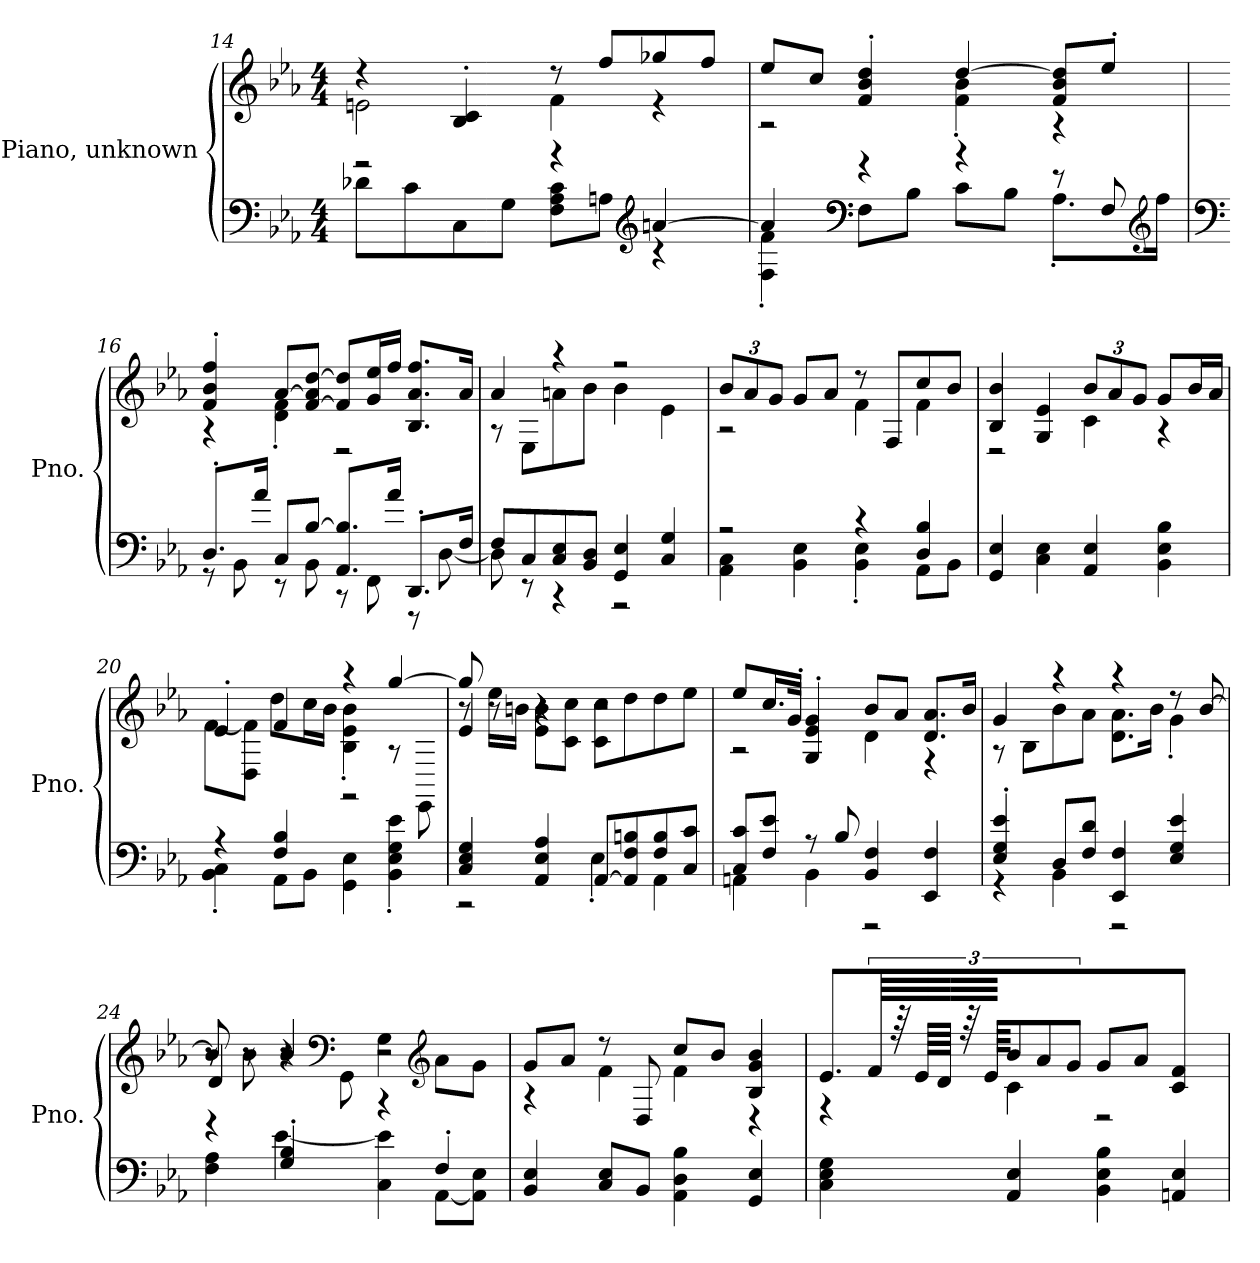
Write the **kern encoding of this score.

**kern	**kern
*part1	*part1
*staff2	*staff1
*I"Piano, unknown	*
*I'Pno.	*
!!LO:LB:g=z
*clefF4	*clefG2
*k[b-e-a-]	*k[b-e-a-]
*M4/4	*M4/4
=14	=14
*^	*^
2r	8d-X\L	4r	2en\
.	8c\	.	.
.	8C\	4B-/' 4c/'	.
.	8G\J	.	.
4r	8F\ 8A-\ 8c\L	8r	4f\
.	8An\J	8ff/L	.
*clefG2	*	*	*
[4an/	4r	8gg-X/	4r
.	.	8ff/J	.
=15	=15	=15	=15
4a/]	4F\' 4f\'	8ee-/L	2r
.	.	8cc/J	.
*clefF4	*	*	*
4r	8F\L	4f/' 4b-/' 4dd/'	.
.	8B-\J	.	.
4r	8c\L	[4dd/	4f\' 4b-\'
.	8B-\J	.	.
8r	8.A-'\L	8f/ 8b-/ 8dd/]L	4r
8F/	.	8ee-'/J	.
*clefG2	*	*	*
.	16ff\Jk	.	.
=16	=16	=16	=16
*clefF4	*	*	*
8.D'/L	8r	4f/' 4b-/' 4ff/'	4r
.	8BB-\	.	.
16a-/Jk	.	.	.
8C/L	8r	[8a-/L	4d\' 4f\'
[8B-/J	8BB-\	[8f/ 8a-/] [8dd/J	.
8.AA-/ 8.B-/]L	8r	8f/] 8dd/]L	2r
.	8FF\	16g/ 16ee-/L	.
16a-/Jk	.	16ff/JJ	.
8.DD'/L	8r	8.B-/ 8.a-/ 8.ff/L	.
.	[8D\	.	.
16F/Jk	.	16a-/Jk	.
!!LO:LB:g=z	!!
=17	=17	=17	=17
8F/L	8D\]	4a-/	8r
8C/	8r	.	8E-\L
8C/ 8E-/	4r	4r	8an\
8BB-/ 8D/J	.	.	8b-\J
4GG/ 4E-/	2r	2r	4b-\
4C/ 4G/	.	.	4e-\
=18	=18	=18	=18
*	*	*Xbrackettup	*
2r	4AA-\ 4C\	12b-/L	2r
.	.	12a-/	.
.	.	12g/J	.
.	4BB-\ 4E-\	8g/L	.
.	.	8a-/J	.
4r	4BB-\' 4E-\'	8r	4f\
.	.	8F/L	.
4D/ 4B-/	8AA-\L	8cc/	4f\
.	8BB-\J	8b-/J	.
*v	*v	*	*
=19	=19	=19
4GG/ 4E-/	4B-/ 4b-/	2r
4C\ 4E-\	4G/ 4e-/	.
4AA-/ 4E-/	12b-/L	4c\
.	12a-/	.
.	12g/J	.
4BB-\ 4E-\ 4B-\	8g/L	4r
.	16b-/L	.
.	16a-/JJ	.
=20	=20	=20
*^	*	*
4r	4BB-\' 4C\'	4e-'/	[8f\L
.	.	.	8D\ 8f\]J
4F/ 4B-/	8AA-\L	4f/	8dd\L
.	8BB-\J	.	16cc\L
.	.	.	16b-\JJ
2r	4GG\ 4E-\	4r	4B-\' 4e-\' 4b-\'
.	4BB-\' 4E-\' 4G\' 4e-\'	[4gg/	8r
.	.	.	8EE-\
!!LO:PB:g=z
=21	=21	=21	=21
*	*	*	*^
4C/ 4E-/ 4G/	2r	8gg/]	8r	4e-/
.	.	8r	16ee-\LL	.
.	.	.	16bn\JJ	.
4AA-/ 4E-/ 4A-/	.	4r	8e-\ 8b\L	4r
.	.	.	8c\ 8cc\J	.
[8AA-/L	4E-'\	2r	8c\ 8cc\L	2r
8AA-/] 8F/ 8Bn/	.	.	8dd\	.
8F/ 8B/	4AA-\	.	8dd\	.
8C/ 8c/J	.	.	8ee-\J	.
*	*	*	*v	*v
=22	=22	=22	=22
8C/ 8c/L	4AAn\	8ee-/L	2r
8F/ 8e-/J	.	16.cc/L	.
.	.	32g'/JJk	.
8r	4BB-\	4G/' 4e-/' 4g/'	.
8B-/	.	.	.
4BB-/ 4F/	2r	8b-/L	4d\
.	.	8a-/J	.
4EE-/ 4F/	.	8.d/ 8.a-/L	4r
.	.	16b-/Jk	.
=23	=23	=23	=23
4E-/' 4G/' 4e-/'	4r	4g/	8r
.	.	.	8B-\L
8D/L	4BB-\	4r	8b-\
8F/ 8d/J	.	.	8a-\J
4EE-/ 4F/	2r	4r	8.d\ 8.a-\L
.	.	.	16b-\Jk
4E-/ 4G/ 4e-/	.	8r	4g'\
.	.	[8b-/	.
!!LO:LB:g=z
=24	=24	=24	=24
*	*	*	*^
4r	4F\ 4A-\	8b-/]	8r	4d/
.	.	8r	8b-\	.
4G/' 4B-/'	[4e-\	4b-/	8r	4r
*	*	*clefF4	*	*
.	.	.	8GG\	.
4r	4C\ 4e-\]	2r	4G\	2r
*	*	*clefG2	*	*
4F'/	[8AA-\L	.	8a-\L	.
.	8AA-\] 8E-\J	.	8g\J	.
*v	*v	*	*	*
*	*	*v	*v
=25	=25	=25
4BB-/ 4E-/	8g/L	4r
.	8a-/J	.
8C/ 8E-/L	8r	4f\
8BB-/J	8D/	.
4AA-\ 4D\ 4B-\	8cc/L	4f\
.	8b-/J	.
4GG/ 4E-/	4B-/ 4g/ 4b-/	4r
=26	=26	=26
4C\ 4E-\ 4G\	8.e-/L	4r
*	*brackettup	*
.	96f/Jkkk	.
.	96r	.
.	96e-/LLLL	.
.	96d/JJJJ	.
.	96r	.
.	96e-/KKKL	.
*	*Xbrackettup	*
4AA-/ 4E-/	12b-/	4c\
.	12a-/	.
.	12g/J	.
4BB-\ 4E-\ 4B-\	8g/L	2r
.	8a-/J	.
4AAn/ 4E-/	4c/ 4f/	.
*	*v	*v
=	=
*-	*-
